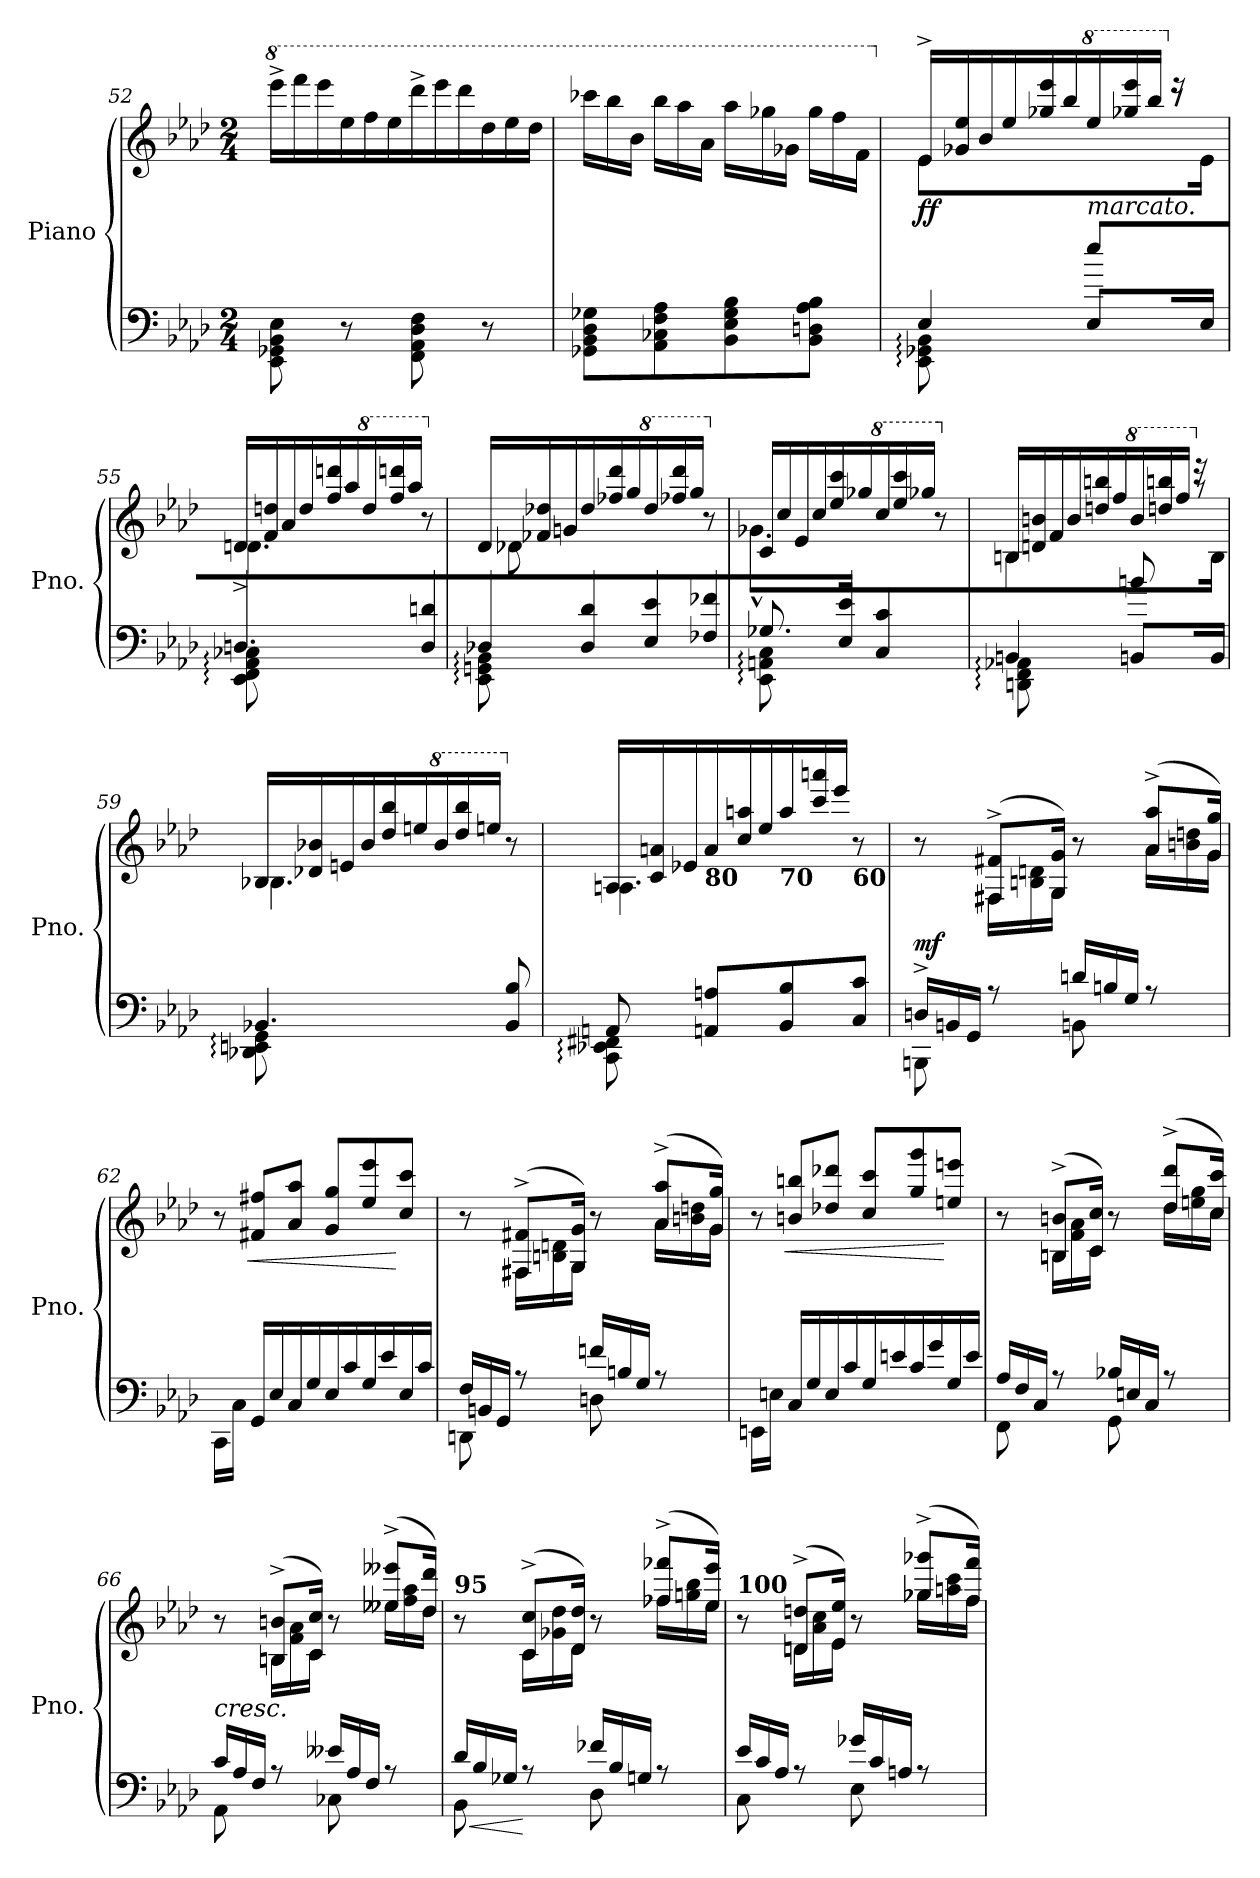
**kern	**kern	**dynam
*part1	*part1	*part1
*staff2	*staff1	*staff1/2
*I"Piano	*	*
*I'Pno.	*	*
!!LO:PB:g=z
*clefF4	*clefG2	*
*k[b-e-a-d-]	*k[b-e-a-d-]	*
*M2/4	*M2/4	*
*	*8va	*
*	*Xtuplet	*
=52	=52	=52
8EE-\ 8GG-X\ 8BB-\ 8E-\	24eeee-^\LL	.
.	24ffff\	.
.	24eeee-\	.
8r	24eee-\	.
.	24fff\	.
.	24eee-\	.
8FF\ 8AA-\ 8D-\ 8F\	24dddd-^\	.
.	24eeee-\	.
.	24dddd-\	.
8r	24ddd-\	.
.	24eee-\	.
.	24ddd-\JJ	.
=53	=53	=53
8GG-X\ 8BB-\ 8D-\ 8G-X\L	24cccc-X\LL	.
.	24bbb-\	.
.	24bb-\JJ	.
8AA-\ 8C-X\ 8F\ 8A-\	24bbb-\LL	.
.	24aaa-\	.
.	24aa-\JJ	.
8BB-\ 8E-\ 8G-\ 8B-\	24aaa-\LL	.
.	24ggg-X\	.
.	24gg-X\JJ	.
8BB-\ 8Dn\ 8A-\ 8B-\J	24ggg-\LL	.
.	24fff\	.
.	24ff\JJ	.
=54	=54	=54
*^	*	*
*	*^	*	*
*	*	*	*X8va	*
*	*	*	*^	*
!	!	!	!	!	!LO:DY:b
4ryy	4E-/	8EE-\: 8GG-X\: 8BB-\:	24e-^/LL	4e-\	ff
.	.	.	24g-X/ 24ee-/	.	.
.	.	.	24b-/	.	.
.	.	4.ryy	24ee-/	.	.
.	.	.	24gg-X/ 24eee-/	.	.
.	.	.	24bb-/	.	.
*	*	*	*8va	*	*
!LO:TX:a:i:t=marcato.	!	!	!	!	!
8ee-/L	8E-/L	.	24eee-/	8ryy	.
.	.	.	24ggg-X/ 24eeee-/	.	.
.	.	.	24bbb-/JJ	.	.
*	*	*	*X8va	*	*
8ryy	16ryy	.	8r	16reee	.
.	16E-/Jk	.	.	16e-\Jk	.
*	*v	*v	*	*	*
!!LO:LB:g=z	!!
=55	=55	=55	=55	=55
4.Dn^/	8EE-\: 8FF\: 8AA-\: 8C-X\:	24dn/LL	4.d\	.
.	.	24f/ 24ddn/	.	.
.	.	24a-/	.	.
.	4.ryy	24dd/	.	.
.	.	24ff/ 24dddn/	.	.
.	.	24aa-/	.	.
*	*	*8va	*	*
.	.	24ddd/	.	.
.	.	24fff/ 24ddddn/	.	.
.	.	24aaa-/JJ	.	.
*	*	*X8va	*	*
8D/ 8dn/	.	8r	8ryy	.
=56	=56	=56	=56	=56
8D-X/	8EE-\: 8GGn\: 8BB-\:	24d-/LL	8d-X\	.
.	.	24f-X/ 24dd-X/	.	.
.	.	24gn/	.	.
8D-/ 8d-/L	4.ryy	24dd-/	4.ryy	.
.	.	24ff-X/ 24ddd-/	.	.
.	.	24gg/	.	.
*	*	*8va	*	*
8E-/ 8e-/	.	24ddd-/	.	.
.	.	24fff-X/ 24dddd-/	.	.
.	.	24ggg/JJ	.	.
*	*	*X8va	*	*
8F-X/ 8f-X/J	.	8r	.	.
=57	=57	=57	=57	=57
*	*^	*	*	*
8.ryy	8.G-X/	8EE-\: 8AAn\: 8C\:	24c/LL	8.g-X^^\L	.
.	.	.	24cc/	.	.
.	.	.	24e-/	.	.
.	.	4.ryy	24cc/	.	.
.	.	.	24ee-/ 24ccc/	.	.
16E-/ 16e-/Jk	4ryy	.	.	4ryy	.
.	.	.	24gg-X/	.	.
*	*	*	*8va	*	*
4C/ 4c/	.	.	24ccc/	.	.
.	.	.	24eee-/ 24cccc/	.	.
.	.	.	24ggg-X/JJ	.	.
*	*	*	*X8va	*	*
.	.	.	8r	.	.
.	16ryy	.	.	16ryy	.
!!LO:LB:g=z	!!
=58	=58	=58	=58	=58	=58
4ryy	4BBn/	8DDn\: 8FF\: 8AA-X\:	24Bn/LL	4B\	.
.	.	.	24dn/ 24bn/	.	.
.	.	.	24f/	.	.
.	.	4.ryy	24b/	.	.
.	.	.	24ddn/ 24bbn/	.	.
.	.	.	24ff/	.	.
*	*	*	*8va	*	*
8bn/L	8BBn/L	.	24bb/	8ryy	.
.	.	.	24dddn/ 24bbbn/	.	.
.	.	.	24fff/JJ	.	.
*	*	*	*X8va	*	*
8ryy	16ryy	.	8r	16reee	.
.	16BB/Jk	.	.	16B\Jk	.
*	*v	*v	*	*	*
=59	=59	=59	=59	=59
4.BB-X/	8DD-X\: 8EEn\: 8GG\:	24B-X/LL	4.B-\	.
.	.	24d-X/ 24b-X/	.	.
.	.	24en/	.	.
.	4.ryy	24b-/	.	.
.	.	24dd-/ 24bb-/	.	.
.	.	24een/	.	.
*	*	*8va	*	*
.	.	24bb-/	.	.
.	.	24ddd-/ 24bbb-/	.	.
.	.	24eeen/JJ	.	.
*	*	*X8va	*	*
8BB-/ 8B-/	.	8r	8ryy	.
=60	=60	=60	=60	=60
8AAn/	8CC\: 8EE-X\: 8FF#X\:	24An/LL	4.A\	.
.	.	24c/ 24an/	.	.
.	.	24e-X/	.	.
!	!	!LO:TX:b:B:t=80	!	!
8AAn/ 8An/L	4.ryy	24a/	.	.
.	.	24cc/ 24aan/	.	.
.	.	24ee-/	.	.
!	!	!LO:TX:b:B:t=70	!	!
8BB-/ 8B-/	.	24aa/	.	.
.	.	24ccc/ 24aaan/	.	.
.	.	24eee-/JJ	.	.
!	!	!LO:TX:b:B:t=60	!	!
8C/ 8c/J	.	8r	8ryy	.
!!LO:LB:g=z	!!
=61	=61	=61	=61	=61
*Xtuplet	*	*	*	*
!	!	!	!	!LO:DY:a=2
24Dn^/LL	8BBBn\	8r	8ryy	mf
24BBn/	.	.	.	.
24GG/JJ	.	.	.	.
8ryy	8rA	(>12F#X/^ 12f#X/^L	24F#X\LL	.
.	.	.	24Bn\ 24dn\	.
.	.	24G/ 24g/Jk)	24G\JJ	.
24dn/LL	8BBn\	8r	8ryy	.
24Bn/	.	.	.	.
24G/JJ	.	.	.	.
8ryy	8rA	(>12a-/^ 12aa-/^L	24a-\LL	.
.	.	.	24bn\ 24ddn\	.
.	.	24g/ 24gg/Jk)	24g\JJ	.
*v	*v	*	*	*
*	*v	*v	*
=62	=62	=62
24CC\LL	12r	.
24C\JJ	.	.
!	!	!LO:HP:b
24GG/LL	12f#X/ 12ff#X/L	<
24E-/	.	.
24C/	12a-/ 12aa-/J	.
24G/	.	.
24E-/	12g/ 12gg/L	.
24c/	.	.
24G/	12ee-/ 12eee-/	.
24e-/	.	.
24E-/	12cc/ 12ccc/J	[
24c/JJ	.	.
=63	=63	=63
*^	*^	*
24F/LL	8DDn\	8r	8ryy	.
24BBn/	.	.	.	.
24GG/JJ	.	.	.	.
8ryy	8rA	(>12F#X/^ 12f#X/^L	24F#X\LL	.
.	.	.	24Bn\ 24dn\	.
.	.	24G/ 24g/Jk)	24G\JJ	.
24fn/LL	8Dn\	8r	8ryy	.
24Bn/	.	.	.	.
24G/JJ	.	.	.	.
8ryy	8rA	(>12a-/^ 12aa-/^L	24a-\LL	.
.	.	.	24bn\ 24ddn\	.
.	.	24g/ 24gg/Jk)	24g\JJ	.
*v	*v	*	*	*
*	*v	*v	*
!!LO:LB:g=z
=64	=64	=64
24EEn\LL	12r	.
24En\JJ	.	.
!	!	!LO:HP:b
24C/LL	12bn/ 12bbn/L	<
24G/	.	.
24E/	12dd-X/ 12ddd-X/J	.
24c/	.	.
24G/	12cc/ 12ccc/L	.
24en/	.	.
24c/	12gg/ 12ggg/	.
24g/	.	.
24G/	12een/ 12eeen/J	[
24e/JJ	.	.
=65	=65	=65
*^	*^	*
24A-/LL	8FF\	8r	8ryy	.
24F/	.	.	.	.
24C/JJ	.	.	.	.
8ryy	8rA	(>12Bn/^ 12bn/^L	24Bn\LL	.
.	.	.	24f\ 24a-\	.
.	.	24c/ 24cc/Jk)	24c\JJ	.
24B-X/LL	8GG\	8r	8ryy	.
24En/	.	.	.	.
24C/JJ	.	.	.	.
8ryy	8rA	(>12dd-/^ 12ddd-/^L	24dd-\LL	.
.	.	.	24een\ 24gg\	.
.	.	24cc/ 24ccc/Jk)	24cc\JJ	.
=66	=66	=66	=66	=66
!	!	!	!	!LO:HP:b
24c/LL	8AA-\	8r	8ryy	<
24A-/	.	.	.	.
24F/JJ	.	.	.	.
8ryy	8rA	(>12Bn/^ 12bn/^L	24Bn\LL	.
.	.	.	24f\ 24a-\	.
.	.	24c/ 24cc/Jk)	24c\JJ	.
24e--X/LL	8C-X\	8r	8ryy	.
24A-/	.	.	.	.
24F/JJ	.	.	.	.
8ryy	8rA	(>12ee--X/^ 12eee--X/^L	24ee--X\LL	.
.	.	.	24ff\ 24aa-\	.
.	.	24dd-/ 24ddd-/Jk)	24dd-\JJ	.
!!LO:LB:g=z	!!
=67	=67	=67	=67	=67
!	!	!LO:TX:a:B:t=95	!	!
24d-/LL	8BB-\	8r	8ryy	.
!	!	!	!	!LO:HP:b=2
24B-/	.	.	.	<
24G-X/JJ	.	.	.	.
8ryy	8rA	(>12c/^ 12cc/^L	24c\LL	[
.	.	.	24g-X\ 24dd-\	.
.	.	24d-/ 24dd-/Jk)	24d-\JJ	.
24f-X/LL	8D-\	8r	8ryy	[
24B-/	.	.	.	.
24Gn/JJ	.	.	.	.
8ryy	8rA	(>12ff-X/^ 12fff-X/^L	24ff-X\LL	.
.	.	.	24ggn\ 24bb-\	.
.	.	24ee-/ 24eee-/Jk)	24ee-\JJ	.
=68	=68	=68	=68	=68
!	!	!LO:TX:a:B:t=100	!	!
24e-/LL	8C\	8r	8ryy	.
24c/	.	.	.	.
24A-/JJ	.	.	.	.
8ryy	8rA	(>12dn/^ 12ddn/^L	24dn\LL	.
.	.	.	24a-\ 24cc\	.
.	.	24e-/ 24ee-/Jk)	24e-\JJ	.
24g-X/LL	8E-\	8r	8ryy	.
24c/	.	.	.	.
24An/JJ	.	.	.	.
8ryy	8rA	(>12gg-X/^ 12ggg-X/^L	24gg-X\LL	.
.	.	.	24aan\ 24ccc\	.
.	.	24ff/ 24fff/Jk)	24ff\JJ	.
*v	*v	*	*	*
*	*v	*v	*
=	=	=
*-	*-	*-
